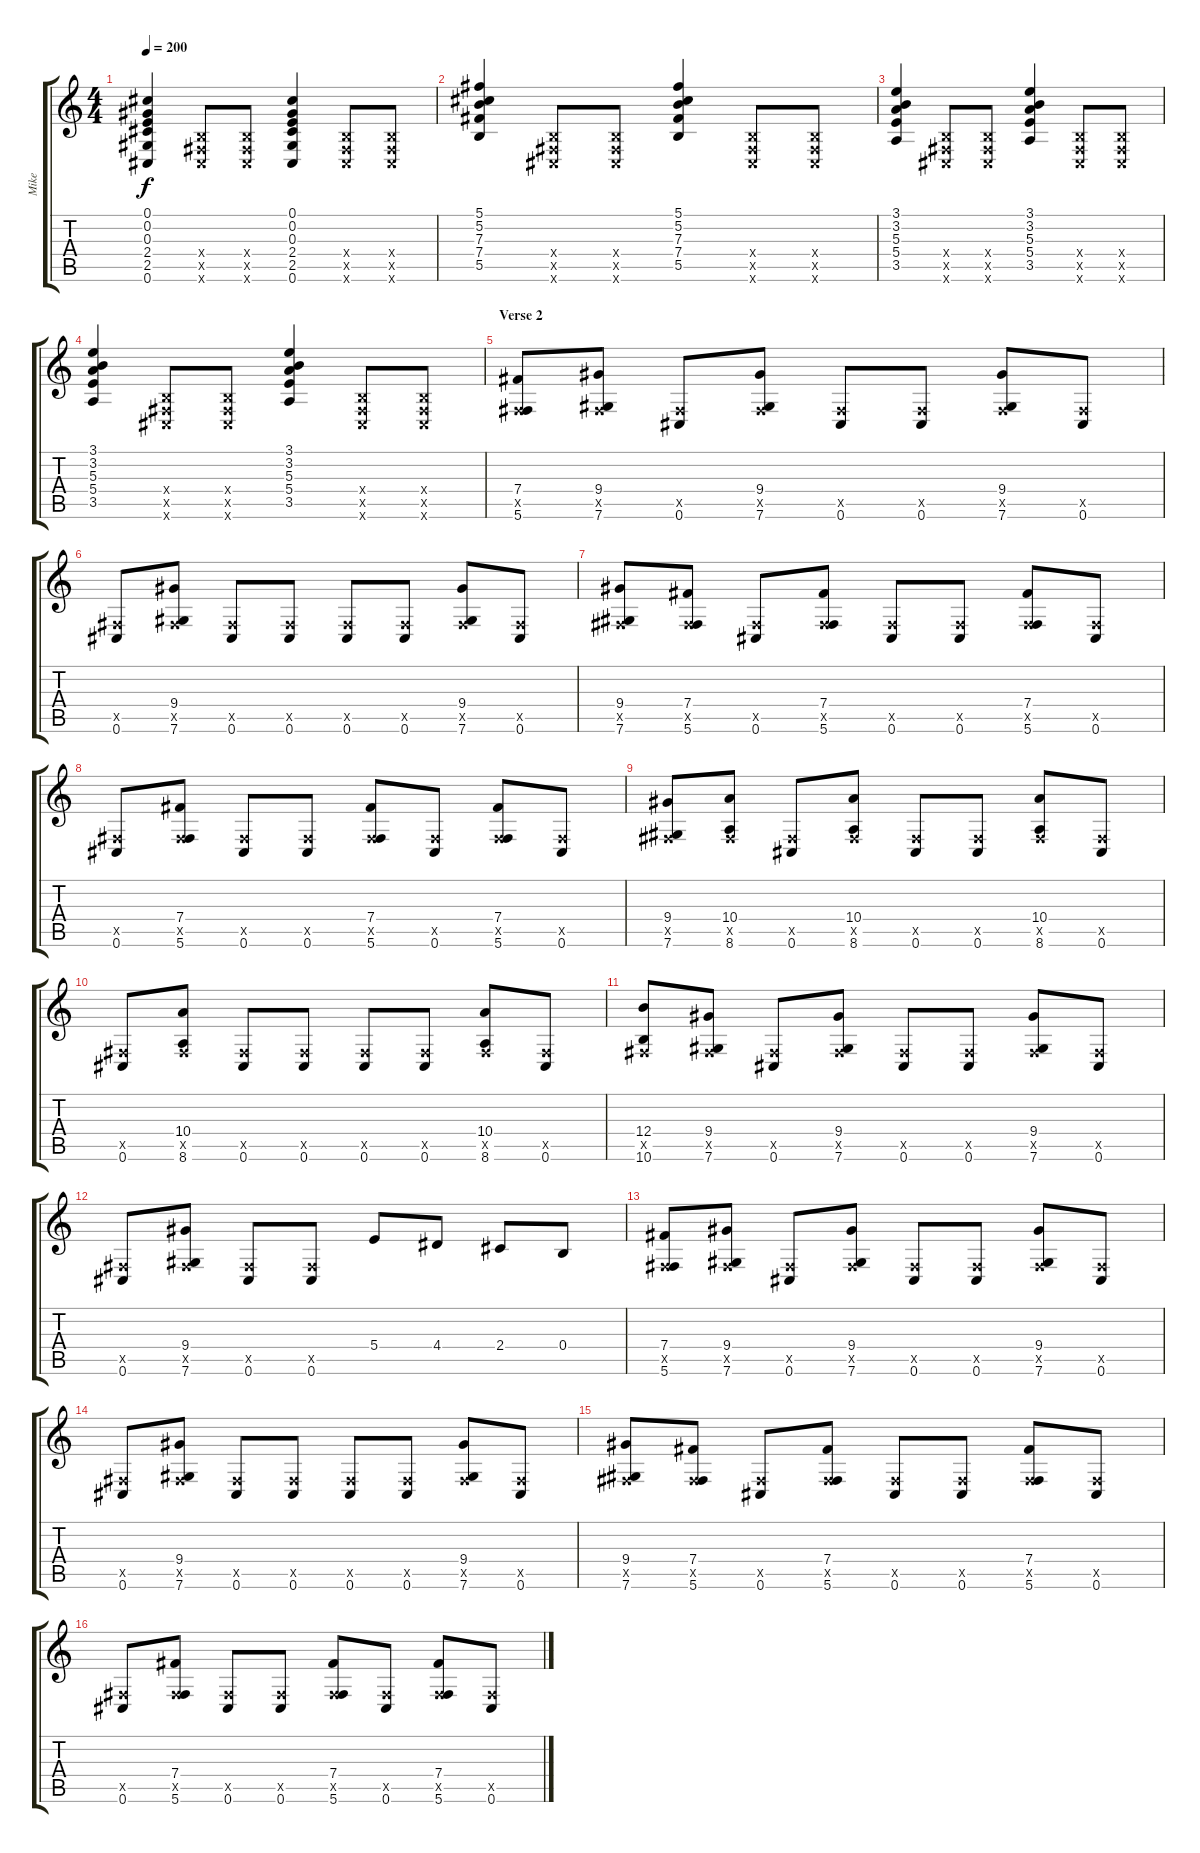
\track ("Mike" "Mike") {instrument acousticguitarsteel}
\staff {score tabs}
\tuning (Db4 Ab3 E3 B2 Gb2 Db2) {hide}
\ts (4 4)
\tempo 200
\clef g2
\ks c
(0.1 0.2 0.3 2.4 2.5 0.6).4{dy f} (0.4{x} 0.5{x} 0.6{x}).8 (0.4{x} 0.5{x} 0.6{x}).8 (0.1 0.2 0.3 2.4 2.5 0.6).4 (0.4{x} 0.5{x} 0.6{x}).8 (0.4{x} 0.5{x} 0.6{x}).8 |
(5.1 5.2 7.3 7.4 5.5).4 (0.4{x} 0.5{x} 0.6{x}).8 (0.4{x} 0.5{x} 0.6{x}).8 (5.1 5.2 7.3 7.4 5.5).4 (0.4{x} 0.5{x} 0.6{x}).8 (0.4{x} 0.5{x} 0.6{x}).8 |
(3.1 3.2 5.3 5.4 3.5).4 (0.4{x} 0.5{x} 0.6{x}).8 (0.4{x} 0.5{x} 0.6{x}).8 (3.1 3.2 5.3 5.4 3.5).4 (0.4{x} 0.5{x} 0.6{x}).8 (0.4{x} 0.5{x} 0.6{x}).8 |
(3.1 3.2 5.3 5.4 3.5).4 (0.4{x} 0.5{x} 0.6{x}).8 (0.4{x} 0.5{x} 0.6{x}).8 (3.1 3.2 5.3 5.4 3.5).4 (0.4{x} 0.5{x} 0.6{x}).8 (0.4{x} 0.5{x} 0.6{x}).8 |
\section ("" "Verse 2")
(7.4 0.5{x} 5.6).8 (9.4 0.5{x} 7.6).8 (0.5{x} 0.6).8 (9.4 0.5{x} 7.6).8 (0.5{x} 0.6).8 (0.5{x} 0.6).8 (9.4 0.5{x} 7.6).8 (0.5{x} 0.6).8 |
(0.5{x} 0.6).8 (9.4 0.5{x} 7.6).8 (0.5{x} 0.6).8 (0.5{x} 0.6).8 (0.5{x} 0.6).8 (0.5{x} 0.6).8 (9.4 0.5{x} 7.6).8 (0.5{x} 0.6).8 |
(9.4 0.5{x} 7.6).8 (7.4 0.5{x} 5.6).8 (0.5{x} 0.6).8 (7.4 0.5{x} 5.6).8 (0.5{x} 0.6).8 (0.5{x} 0.6).8 (7.4 0.5{x} 5.6).8 (0.5{x} 0.6).8 |
(0.5{x} 0.6).8 (7.4 0.5{x} 5.6).8 (0.5{x} 0.6).8 (0.5{x} 0.6).8 (7.4 0.5{x} 5.6).8 (0.5{x} 0.6).8 (7.4 0.5{x} 5.6).8 (0.5{x} 0.6).8 |
(9.4 0.5{x} 7.6).8 (10.4 0.5{x} 8.6).8 (0.5{x} 0.6).8 (10.4 0.5{x} 8.6).8 (0.5{x} 0.6).8 (0.5{x} 0.6).8 (10.4 0.5{x} 8.6).8 (0.5{x} 0.6).8 |
(0.5{x} 0.6).8 (10.4 0.5{x} 8.6).8 (0.5{x} 0.6).8 (0.5{x} 0.6).8 (0.5{x} 0.6).8 (0.5{x} 0.6).8 (10.4 0.5{x} 8.6).8 (0.5{x} 0.6).8 |
(12.4 0.5{x} 10.6).8 (9.4 0.5{x} 7.6).8 (0.5{x} 0.6).8 (9.4 0.5{x} 7.6).8 (0.5{x} 0.6).8 (0.5{x} 0.6).8 (9.4 0.5{x} 7.6).8 (0.5{x} 0.6).8 |
(0.5{x} 0.6).8 (9.4 0.5{x} 7.6).8 (0.5{x} 0.6).8 (0.5{x} 0.6).8 5.4.8 4.4.8 2.4.8 0.4.8 |
(7.4 0.5{x} 5.6).8 (9.4 0.5{x} 7.6).8 (0.5{x} 0.6).8 (9.4 0.5{x} 7.6).8 (0.5{x} 0.6).8 (0.5{x} 0.6).8 (9.4 0.5{x} 7.6).8 (0.5{x} 0.6).8 |
(0.5{x} 0.6).8 (9.4 0.5{x} 7.6).8 (0.5{x} 0.6).8 (0.5{x} 0.6).8 (0.5{x} 0.6).8 (0.5{x} 0.6).8 (9.4 0.5{x} 7.6).8 (0.5{x} 0.6).8 |
(9.4 0.5{x} 7.6).8 (7.4 0.5{x} 5.6).8 (0.5{x} 0.6).8 (7.4 0.5{x} 5.6).8 (0.5{x} 0.6).8 (0.5{x} 0.6).8 (7.4 0.5{x} 5.6).8 (0.5{x} 0.6).8 |
(0.5{x} 0.6).8 (7.4 0.5{x} 5.6).8 (0.5{x} 0.6).8 (0.5{x} 0.6).8 (7.4 0.5{x} 5.6).8 (0.5{x} 0.6).8 (7.4 0.5{x} 5.6).8 (0.5{x} 0.6).8
